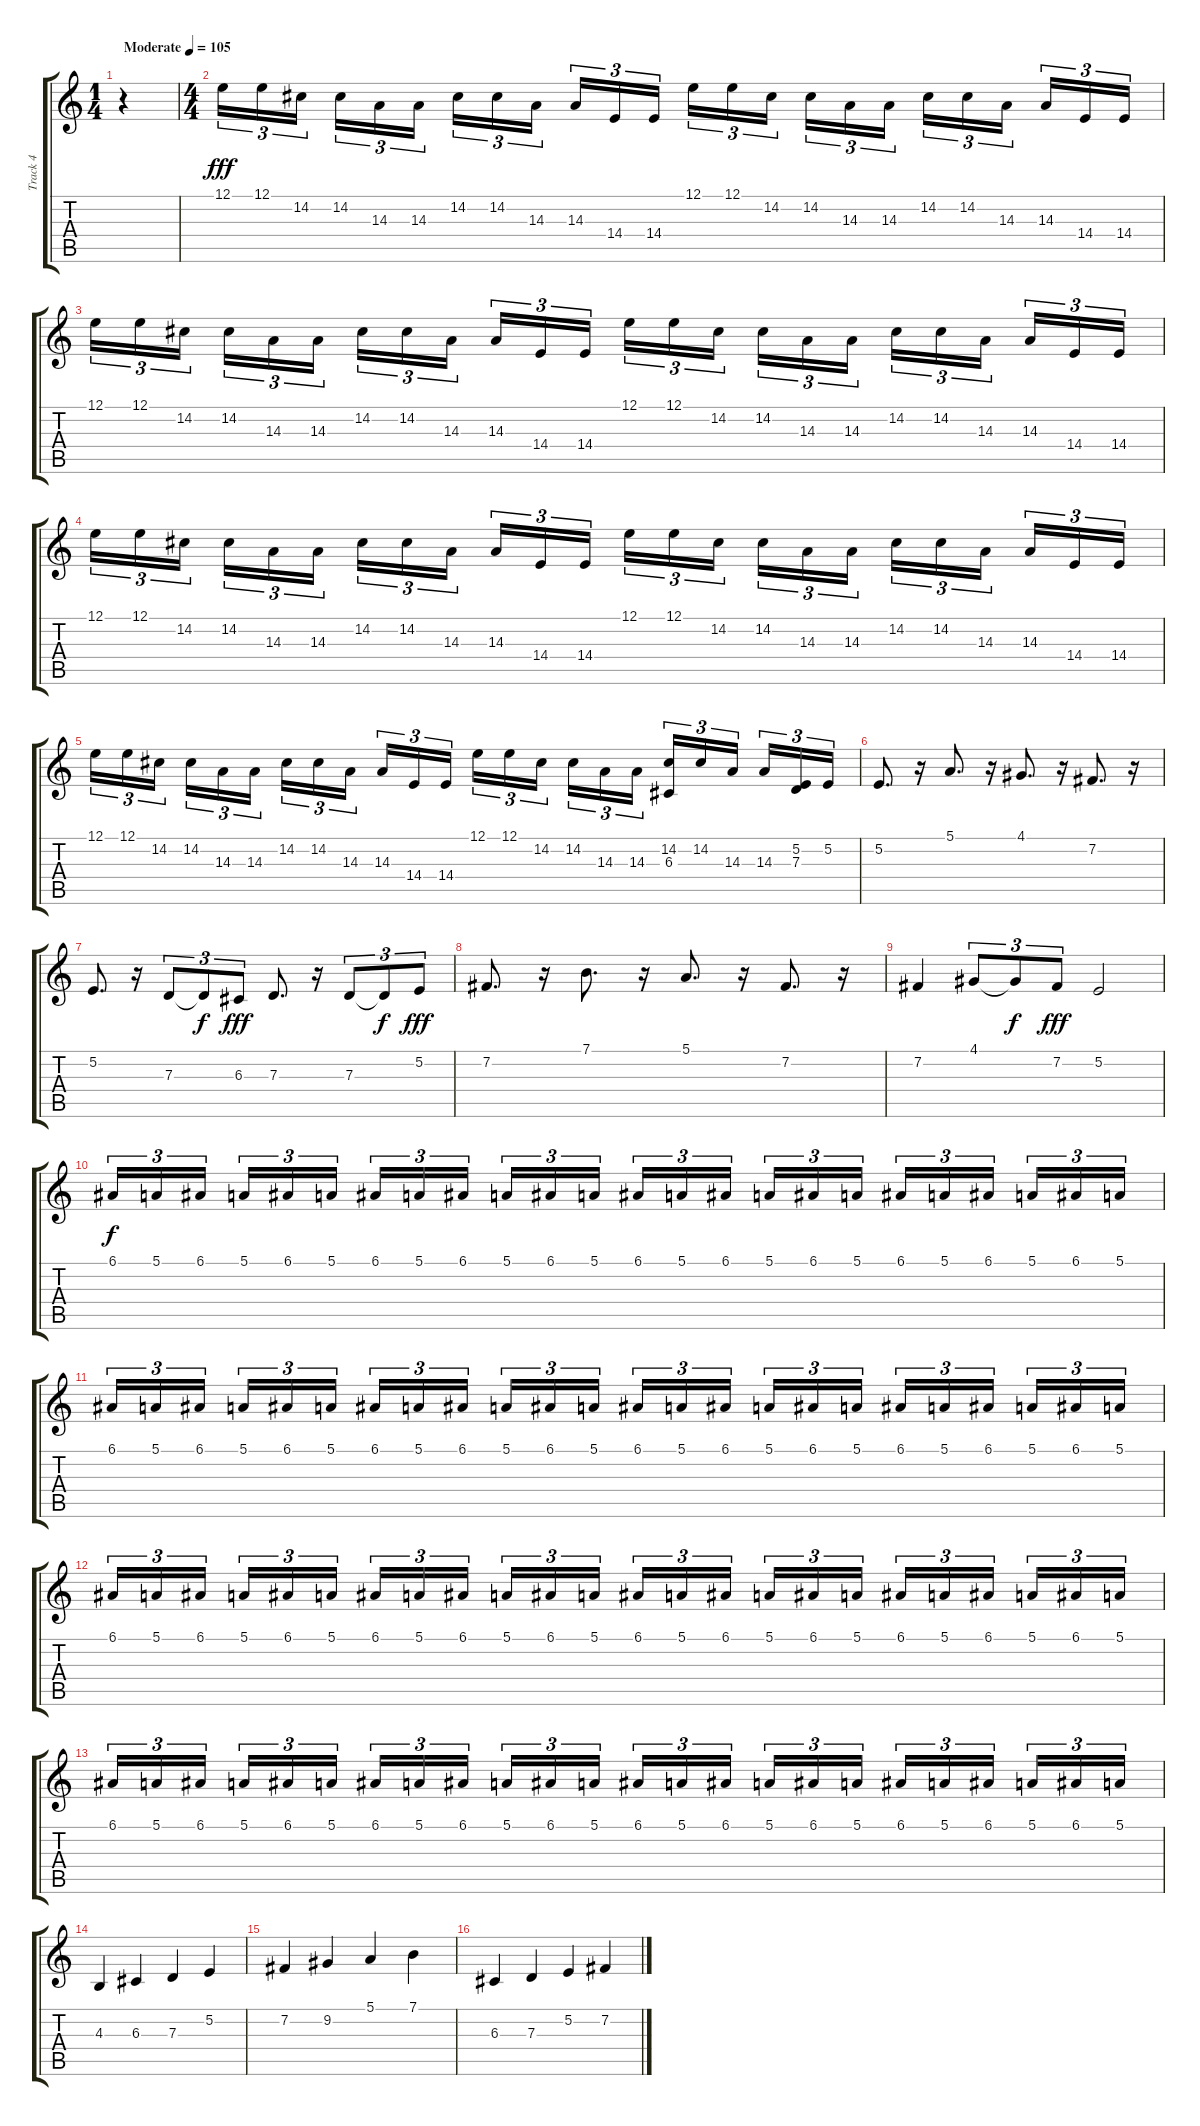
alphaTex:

\track ("Track 4" "Track 4") {instrument stringensemble1}
\staff {score tabs}
\tuning (E4 B3 G3 D3 A2 E2) {hide}
\ts (1 4)
\tempo (105 "Moderate")
\clef g2
\ks c
r.4{dy fff instrument stringensemble1} |
\ts (4 4)
12.1.16{tu (3 2)} 12.1.16{tu (3 2)} 14.2.16{tu (3 2) beam splitsecondary} 14.2.16{tu (3 2)} 14.3.16{tu (3 2)} 14.3.16{tu (3 2)} 14.2.16{tu (3 2)} 14.2.16{tu (3 2)} 14.3.16{tu (3 2) beam splitsecondary} 14.3.16{tu (3 2)} 14.4.16{tu (3 2)} 14.4.16{tu (3 2)} 12.1.16{tu (3 2)} 12.1.16{tu (3 2)} 14.2.16{tu (3 2) beam splitsecondary} 14.2.16{tu (3 2)} 14.3.16{tu (3 2)} 14.3.16{tu (3 2)} 14.2.16{tu (3 2)} 14.2.16{tu (3 2)} 14.3.16{tu (3 2) beam splitsecondary} 14.3.16{tu (3 2)} 14.4.16{tu (3 2)} 14.4.16{tu (3 2)} |
12.1.16{tu (3 2)} 12.1.16{tu (3 2)} 14.2.16{tu (3 2) beam splitsecondary} 14.2.16{tu (3 2)} 14.3.16{tu (3 2)} 14.3.16{tu (3 2)} 14.2.16{tu (3 2)} 14.2.16{tu (3 2)} 14.3.16{tu (3 2) beam splitsecondary} 14.3.16{tu (3 2)} 14.4.16{tu (3 2)} 14.4.16{tu (3 2)} 12.1.16{tu (3 2)} 12.1.16{tu (3 2)} 14.2.16{tu (3 2) beam splitsecondary} 14.2.16{tu (3 2)} 14.3.16{tu (3 2)} 14.3.16{tu (3 2)} 14.2.16{tu (3 2)} 14.2.16{tu (3 2)} 14.3.16{tu (3 2) beam splitsecondary} 14.3.16{tu (3 2)} 14.4.16{tu (3 2)} 14.4.16{tu (3 2)} |
12.1.16{tu (3 2)} 12.1.16{tu (3 2)} 14.2.16{tu (3 2) beam splitsecondary} 14.2.16{tu (3 2)} 14.3.16{tu (3 2)} 14.3.16{tu (3 2)} 14.2.16{tu (3 2)} 14.2.16{tu (3 2)} 14.3.16{tu (3 2) beam splitsecondary} 14.3.16{tu (3 2)} 14.4.16{tu (3 2)} 14.4.16{tu (3 2)} 12.1.16{tu (3 2)} 12.1.16{tu (3 2)} 14.2.16{tu (3 2) beam splitsecondary} 14.2.16{tu (3 2)} 14.3.16{tu (3 2)} 14.3.16{tu (3 2)} 14.2.16{tu (3 2)} 14.2.16{tu (3 2)} 14.3.16{tu (3 2) beam splitsecondary} 14.3.16{tu (3 2)} 14.4.16{tu (3 2)} 14.4.16{tu (3 2)} |
12.1.16{tu (3 2)} 12.1.16{tu (3 2)} 14.2.16{tu (3 2) beam splitsecondary} 14.2.16{tu (3 2)} 14.3.16{tu (3 2)} 14.3.16{tu (3 2)} 14.2.16{tu (3 2)} 14.2.16{tu (3 2)} 14.3.16{tu (3 2) beam splitsecondary} 14.3.16{tu (3 2)} 14.4.16{tu (3 2)} 14.4.16{tu (3 2)} 12.1.16{tu (3 2)} 12.1.16{tu (3 2)} 14.2.16{tu (3 2) beam splitsecondary} 14.2.16{tu (3 2)} 14.3.16{tu (3 2)} 14.3.16{tu (3 2)} (14.2 6.3).16{tu (3 2)} 14.2.16{tu (3 2)} 14.3.16{tu (3 2) beam splitsecondary} 14.3.16{tu (3 2)} (5.2 7.3).16{tu (3 2)} 5.2.16{tu (3 2)} |
5.2.8{d} r.16 5.1.8{d} r.16 4.1.8{d} r.16 7.2.8{d} r.16 |
5.2.8{d} r.16 7.3.8{tu (3 2)} 7.3{t}.8{tu (3 2) dy f} 6.3.8{tu (3 2) dy fff} 7.3.8{d} r.16 7.3.8{tu (3 2)} 7.3{t}.8{tu (3 2) dy f} 5.2.8{tu (3 2) dy fff} |
7.2.8{d} r.16 7.1.8{d} r.16 5.1.8{d} r.16 7.2.8{d} r.16 |
7.2.4 4.1.8{tu (3 2)} 4.1{t}.8{tu (3 2) dy f} 7.2.8{tu (3 2) dy fff} 5.2.2 |
6.1.16{tu (3 2) dy f} 5.1.16{tu (3 2)} 6.1.16{tu (3 2) beam splitsecondary} 5.1.16{tu (3 2)} 6.1.16{tu (3 2)} 5.1.16{tu (3 2)} 6.1.16{tu (3 2)} 5.1.16{tu (3 2)} 6.1.16{tu (3 2) beam splitsecondary} 5.1.16{tu (3 2)} 6.1.16{tu (3 2)} 5.1.16{tu (3 2)} 6.1.16{tu (3 2)} 5.1.16{tu (3 2)} 6.1.16{tu (3 2) beam splitsecondary} 5.1.16{tu (3 2)} 6.1.16{tu (3 2)} 5.1.16{tu (3 2)} 6.1.16{tu (3 2)} 5.1.16{tu (3 2)} 6.1.16{tu (3 2) beam splitsecondary} 5.1.16{tu (3 2)} 6.1.16{tu (3 2)} 5.1.16{tu (3 2)} |
6.1.16{tu (3 2)} 5.1.16{tu (3 2)} 6.1.16{tu (3 2) beam splitsecondary} 5.1.16{tu (3 2)} 6.1.16{tu (3 2)} 5.1.16{tu (3 2)} 6.1.16{tu (3 2)} 5.1.16{tu (3 2)} 6.1.16{tu (3 2) beam splitsecondary} 5.1.16{tu (3 2)} 6.1.16{tu (3 2)} 5.1.16{tu (3 2)} 6.1.16{tu (3 2)} 5.1.16{tu (3 2)} 6.1.16{tu (3 2) beam splitsecondary} 5.1.16{tu (3 2)} 6.1.16{tu (3 2)} 5.1.16{tu (3 2)} 6.1.16{tu (3 2)} 5.1.16{tu (3 2)} 6.1.16{tu (3 2) beam splitsecondary} 5.1.16{tu (3 2)} 6.1.16{tu (3 2)} 5.1.16{tu (3 2)} |
6.1.16{tu (3 2)} 5.1.16{tu (3 2)} 6.1.16{tu (3 2) beam splitsecondary} 5.1.16{tu (3 2)} 6.1.16{tu (3 2)} 5.1.16{tu (3 2)} 6.1.16{tu (3 2)} 5.1.16{tu (3 2)} 6.1.16{tu (3 2) beam splitsecondary} 5.1.16{tu (3 2)} 6.1.16{tu (3 2)} 5.1.16{tu (3 2)} 6.1.16{tu (3 2)} 5.1.16{tu (3 2)} 6.1.16{tu (3 2) beam splitsecondary} 5.1.16{tu (3 2)} 6.1.16{tu (3 2)} 5.1.16{tu (3 2)} 6.1.16{tu (3 2)} 5.1.16{tu (3 2)} 6.1.16{tu (3 2) beam splitsecondary} 5.1.16{tu (3 2)} 6.1.16{tu (3 2)} 5.1.16{tu (3 2)} |
6.1.16{tu (3 2)} 5.1.16{tu (3 2)} 6.1.16{tu (3 2) beam splitsecondary} 5.1.16{tu (3 2)} 6.1.16{tu (3 2)} 5.1.16{tu (3 2)} 6.1.16{tu (3 2)} 5.1.16{tu (3 2)} 6.1.16{tu (3 2) beam splitsecondary} 5.1.16{tu (3 2)} 6.1.16{tu (3 2)} 5.1.16{tu (3 2)} 6.1.16{tu (3 2)} 5.1.16{tu (3 2)} 6.1.16{tu (3 2) beam splitsecondary} 5.1.16{tu (3 2)} 6.1.16{tu (3 2)} 5.1.16{tu (3 2)} 6.1.16{tu (3 2)} 5.1.16{tu (3 2)} 6.1.16{tu (3 2) beam splitsecondary} 5.1.16{tu (3 2)} 6.1.16{tu (3 2)} 5.1.16{tu (3 2)} |
4.3.4 6.3.4 7.3.4 5.2.4 |
7.2.4 9.2.4 5.1.4 7.1.4 |
6.3.4 7.3.4 5.2.4 7.2.4
